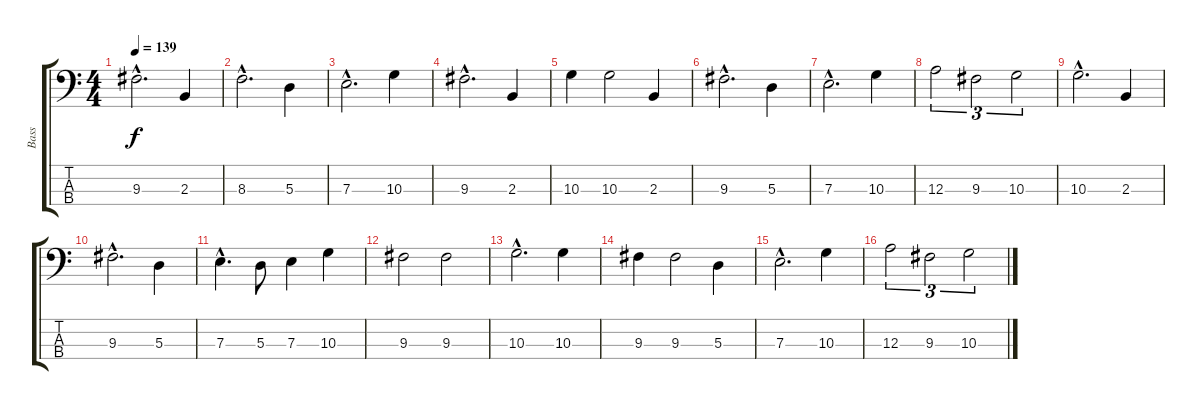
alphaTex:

\track ("Bass" "Bass") {instrument slapbass2}
\staff {score tabs}
\tuning (G2 D2 A1 E1) {hide}
\ts (4 4)
\tempo 139
\clef f4
\ks c
9.3{hac}.2{d dy f} 2.3.4 |
8.3{hac}.2{d} 5.3.4 |
7.3{hac}.2{d} 10.3.4 |
9.3{hac}.2{d} 2.3.4 |
10.3.4 10.3.2 2.3.4 |
9.3{hac}.2{d} 5.3.4 |
7.3{hac}.2{d} 10.3.4 |
12.3.2{tu (3 2)} 9.3.2{tu (3 2)} 10.3.2{tu (3 2)} |
10.3{hac}.2{d} 2.3.4 |
9.3{hac}.2{d} 5.3.4 |
7.3{hac}.4{d} 5.3.8 7.3.4 10.3.4 |
9.3.2 9.3.2 |
10.3{hac}.2{d} 10.3.4 |
9.3.4 9.3.2 5.3.4 |
7.3{hac}.2{d} 10.3.4 |
12.3.2{tu (3 2)} 9.3.2{tu (3 2)} 10.3.2{tu (3 2)}
